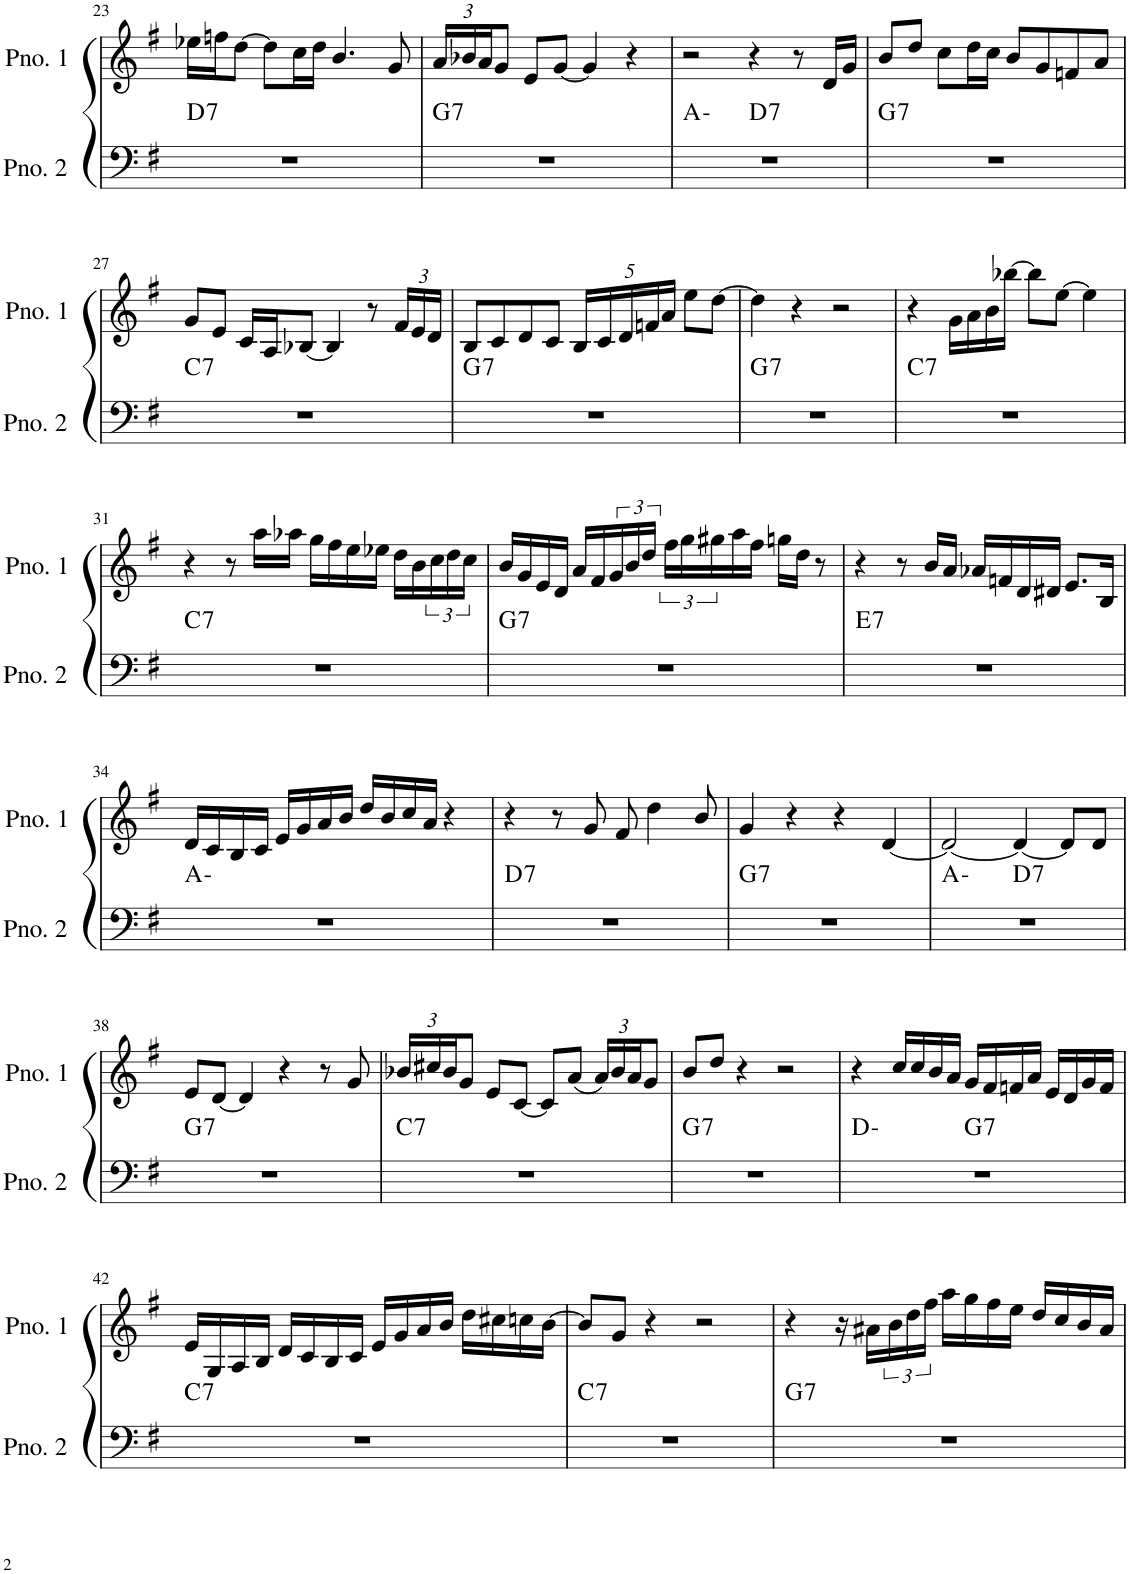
**kern	**harte	**kern
*part2	*part2	*part1
*staff2	*	*staff1
*I"ピアノ 2	*	*I"ピアノ 1
!!LO:PB:g=z
*clefF4	*	*clefG2
*k[f#]	*	*k[f#]
*M4/4	*	*M4/4
=23	=23	=23
!	!LO:H:kt=7	!
1r	D:7	16ee-X\LL
.	.	16ffn\J
.	.	[8dd\J
.	.	8dd\L]
.	.	16cc\L
.	.	16dd\JJ
.	.	4.b/
.	.	8g/
=24	=24	=24
*	*	*Xbrackettup
!	!LO:H:kt=7	!
1r	G:7	24a/LL
.	.	24b-X/
.	.	24a/J
.	.	8g/J
.	.	8e/L
.	.	[8g/J
.	.	4g/]
.	.	4r
=25	=25	=25
*^	*	*
1r	2ryy	A:min	2r
!	!	!LO:H:kt=7	!
.	2ryy	D:7	4r
.	.	.	8r
.	.	.	16d/LL
.	.	.	16g/JJ
=26	=26	=26	=26
!	!	!LO:H:kt=7	!
*v	*v	*	*
1r	G:7	8b/L
.	.	8dd/J
.	.	8cc\L
.	.	16dd\L
.	.	16cc\JJ
.	.	8b/L
.	.	8g/
.	.	8fn/
.	.	8a/J
!!LO:LB:g=z
=27	=27	=27
!	!LO:H:kt=7	!
1r	C:7	8g/L
.	.	8e/J
.	.	16c/LL
.	.	16A/J
.	.	[8B-X/J
.	.	4B-/]
.	.	8r
.	.	24f#/LL
.	.	24e/
.	.	24d/JJ
=28	=28	=28
!	!LO:H:kt=7	!
1r	G:7	8B/L
.	.	8c/
.	.	8d/
.	.	8c/J
.	.	20B/LL
.	.	20c/
.	.	20d/
.	.	20fn/
.	.	20a/JJ
.	.	8ee\L
.	.	[8dd\J
=29	=29	=29
!	!LO:H:kt=7	!
1r	G:7	4dd\]
.	.	4r
.	.	2r
=30	=30	=30
!	!LO:H:kt=7	!
1r	C:7	4r
.	.	16g\LL
.	.	16a\
.	.	16b\
.	.	[16bb-X\JJ
.	.	8bb-\L]
.	.	[8ee\J
.	.	4ee\]
!!LO:LB:g=z
=31	=31	=31
!	!LO:H:kt=7	!
1r	C:7	4r
.	.	8r
.	.	16aa\LL
.	.	16aa-X\JJ
.	.	16gg\LL
.	.	16ff#\
.	.	16ee\
.	.	16ee-X\JJ
.	.	16dd\LL
.	.	16b\
*	*	*brackettup
.	.	24cc\
.	.	24dd\
.	.	24cc\JJ
=32	=32	=32
!	!LO:H:kt=7	!
1r	G:7	16b/LL
.	.	16g/
.	.	16e/
.	.	16d/JJ
.	.	16a/LL
.	.	16f#/
.	.	24g/
.	.	24b/
.	.	24dd/JJ
.	.	24ff#\LL
.	.	24gg\
.	.	24gg#X\
.	.	16aa\
.	.	16ff#\JJ
.	.	16ggn\LL
.	.	16dd\JJ
.	.	8r
=33	=33	=33
!	!LO:H:kt=7	!
1r	E:7	4r
.	.	8r
.	.	16b/LL
.	.	16a/JJ
.	.	16a-X/LL
.	.	16fn/
.	.	16d/
.	.	16d#X/JJ
.	.	8.e/L
.	.	16B/Jk
!!LO:LB:g=z
=34	=34	=34
1r	A:min	16d/LL
.	.	16c/
.	.	16B/
.	.	16c/JJ
.	.	16e/LL
.	.	16g/
.	.	16a/
.	.	16b/JJ
.	.	16dd/LL
.	.	16b/
.	.	16cc/
.	.	16a/JJ
.	.	4r
=35	=35	=35
!	!LO:H:kt=7	!
1r	D:7	4r
.	.	8r
.	.	8g/
.	.	8f#/
.	.	4dd\
.	.	8b/
=36	=36	=36
!	!LO:H:kt=7	!
1r	G:7	4g/
.	.	4r
.	.	4r
.	.	[4d/
=37	=37	=37
*^	*	*
1r	2ryy	A:min	2d/_
!	!	!LO:H:kt=7	!
.	2ryy	D:7	4d/_
.	.	.	8d/L]
.	.	.	8d/J
!!LO:LB:g=z
=38	=38	=38	=38
!	!	!LO:H:kt=7	!
*v	*v	*	*
1r	G:7	8e/L
.	.	[8d/J
.	.	4d/]
.	.	4r
.	.	8r
.	.	8g/
=39	=39	=39
*	*	*Xbrackettup
!	!LO:H:kt=7	!
1r	C:7	24b-X/LL
.	.	24cc#X/
.	.	24b-/J
.	.	8g/J
.	.	8e/L
.	.	[8c/J
.	.	8c/L]
.	.	(8a/J
.	.	24a/LL)
.	.	24b-/
.	.	24a/J
.	.	8g/J
=40	=40	=40
!	!LO:H:kt=7	!
1r	G:7	8b/L
.	.	8dd/J
.	.	4r
.	.	2r
=41	=41	=41
*^	*	*
1r	2ryy	D:min	4r
.	.	.	16cc/LL
.	.	.	16cc/
.	.	.	16b/
.	.	.	16a/JJ
!	!	!LO:H:kt=7	!
.	2ryy	G:7	16g/LL
.	.	.	16f#/
.	.	.	16fn/
.	.	.	16a/JJ
.	.	.	16e/LL
.	.	.	16d/
.	.	.	16g/
.	.	.	16f/JJ
!!LO:LB:g=z
=42	=42	=42	=42
!	!	!LO:H:kt=7	!
*v	*v	*	*
1r	C:7	16e/LL
.	.	16G/
.	.	16A/
.	.	16B/JJ
.	.	16d/LL
.	.	16c/
.	.	16B/
.	.	16c/JJ
.	.	16e/LL
.	.	16g/
.	.	16a/
.	.	16b/JJ
.	.	16dd\LL
.	.	16cc#X\
.	.	16ccn\
.	.	[16b\JJ
=43	=43	=43
!	!LO:H:kt=7	!
1r	C:7	8b/L]
.	.	8g/J
.	.	4r
.	.	2r
=44	=44	=44
!	!LO:H:kt=7	!
1r	G:7	4r
.	.	16r
.	.	16a#X\LL
*	*	*brackettup
.	.	24b\
.	.	24dd\
.	.	24ff#\JJ
.	.	16aa\LL
.	.	16gg\
.	.	16ff#\
.	.	16ee\JJ
.	.	16dd/LL
.	.	16cc/
.	.	16b/
.	.	16a#/JJ
=	=	=
*-	*-	*-
